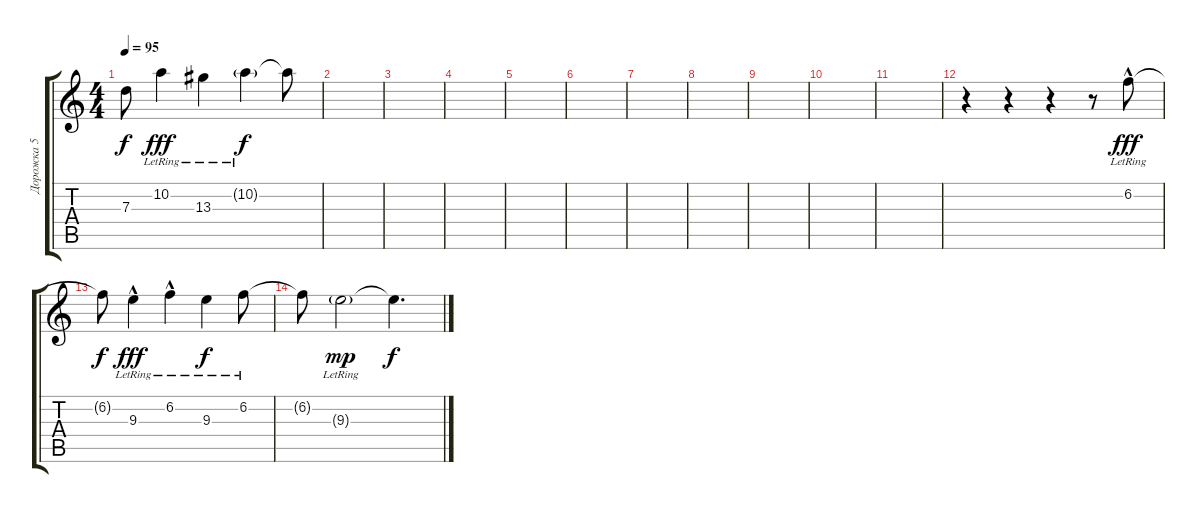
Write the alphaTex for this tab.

\track ("Дорожка 5" "Дорожка 5") {instrument electricguitarclean}
\staff {score tabs}
\tuning (E4 B3 G3 D3 A2 E2) {hide}
\ts (4 4)
\tempo 95
\clef g2
\ks c
7.3{t}.8{dy f} 10.2{lr}.4{dy fff} 13.3{lr}.4 10.2{g lr}.4{dy f} 10.2{t}.8 |
|
|
|
|
|
|
|
|
|
|
r.4 r.4 r.4 r.8 6.2{hac lr}.8{dy fff} |
6.2{t}.8{dy f} 9.3{hac lr}.4{dy fff} 6.2{hac lr}.4 9.3{lr}.4{dy f} 6.2{lr}.8 |
6.2{t}.8 9.3{g lr}.2{dy mp} 9.3{t}.4{d dy f}
